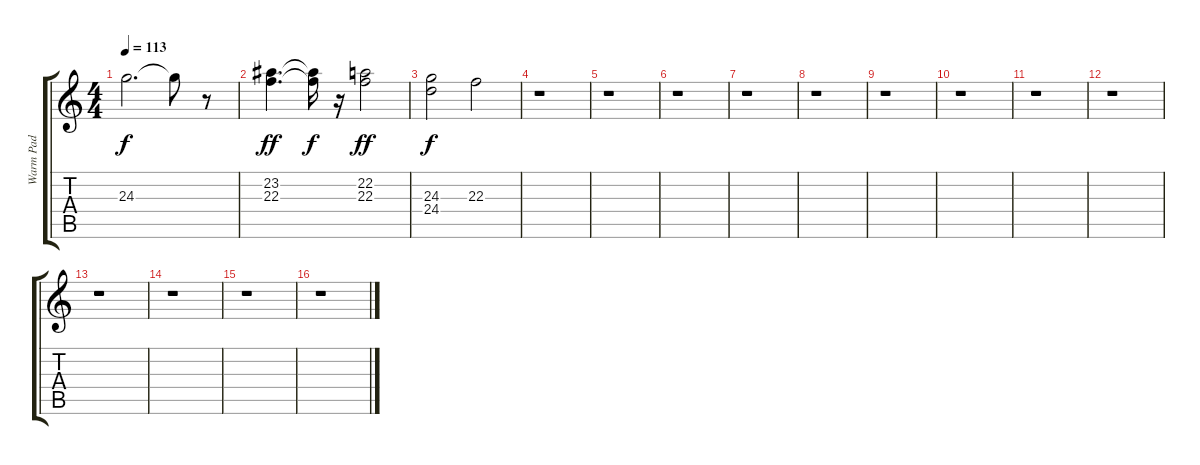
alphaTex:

\track ("Warm Pad" "Warm Pad") {instrument pad2warm}
\staff {score tabs}
\tuning (E4 B3 G3 D3 A2 E2) {hide}
\ts (4 4)
\tempo 113
\clef g2
\ks c
24.3.2{d dy f} 24.3{t}.8 r.8 |
(23.2 22.3).4{d dy ff} (23.2{t} 22.3{t}).16{dy f} r.16 (22.2 22.3).2{dy ff} |
(24.3 24.4).2{dy f} 22.3.2 |
r.1 |
r.1 |
r.1 |
r.1 |
r.1 |
r.1 |
r.1 |
r.1 |
r.1 |
r.1 |
r.1 |
r.1 |
r.1
